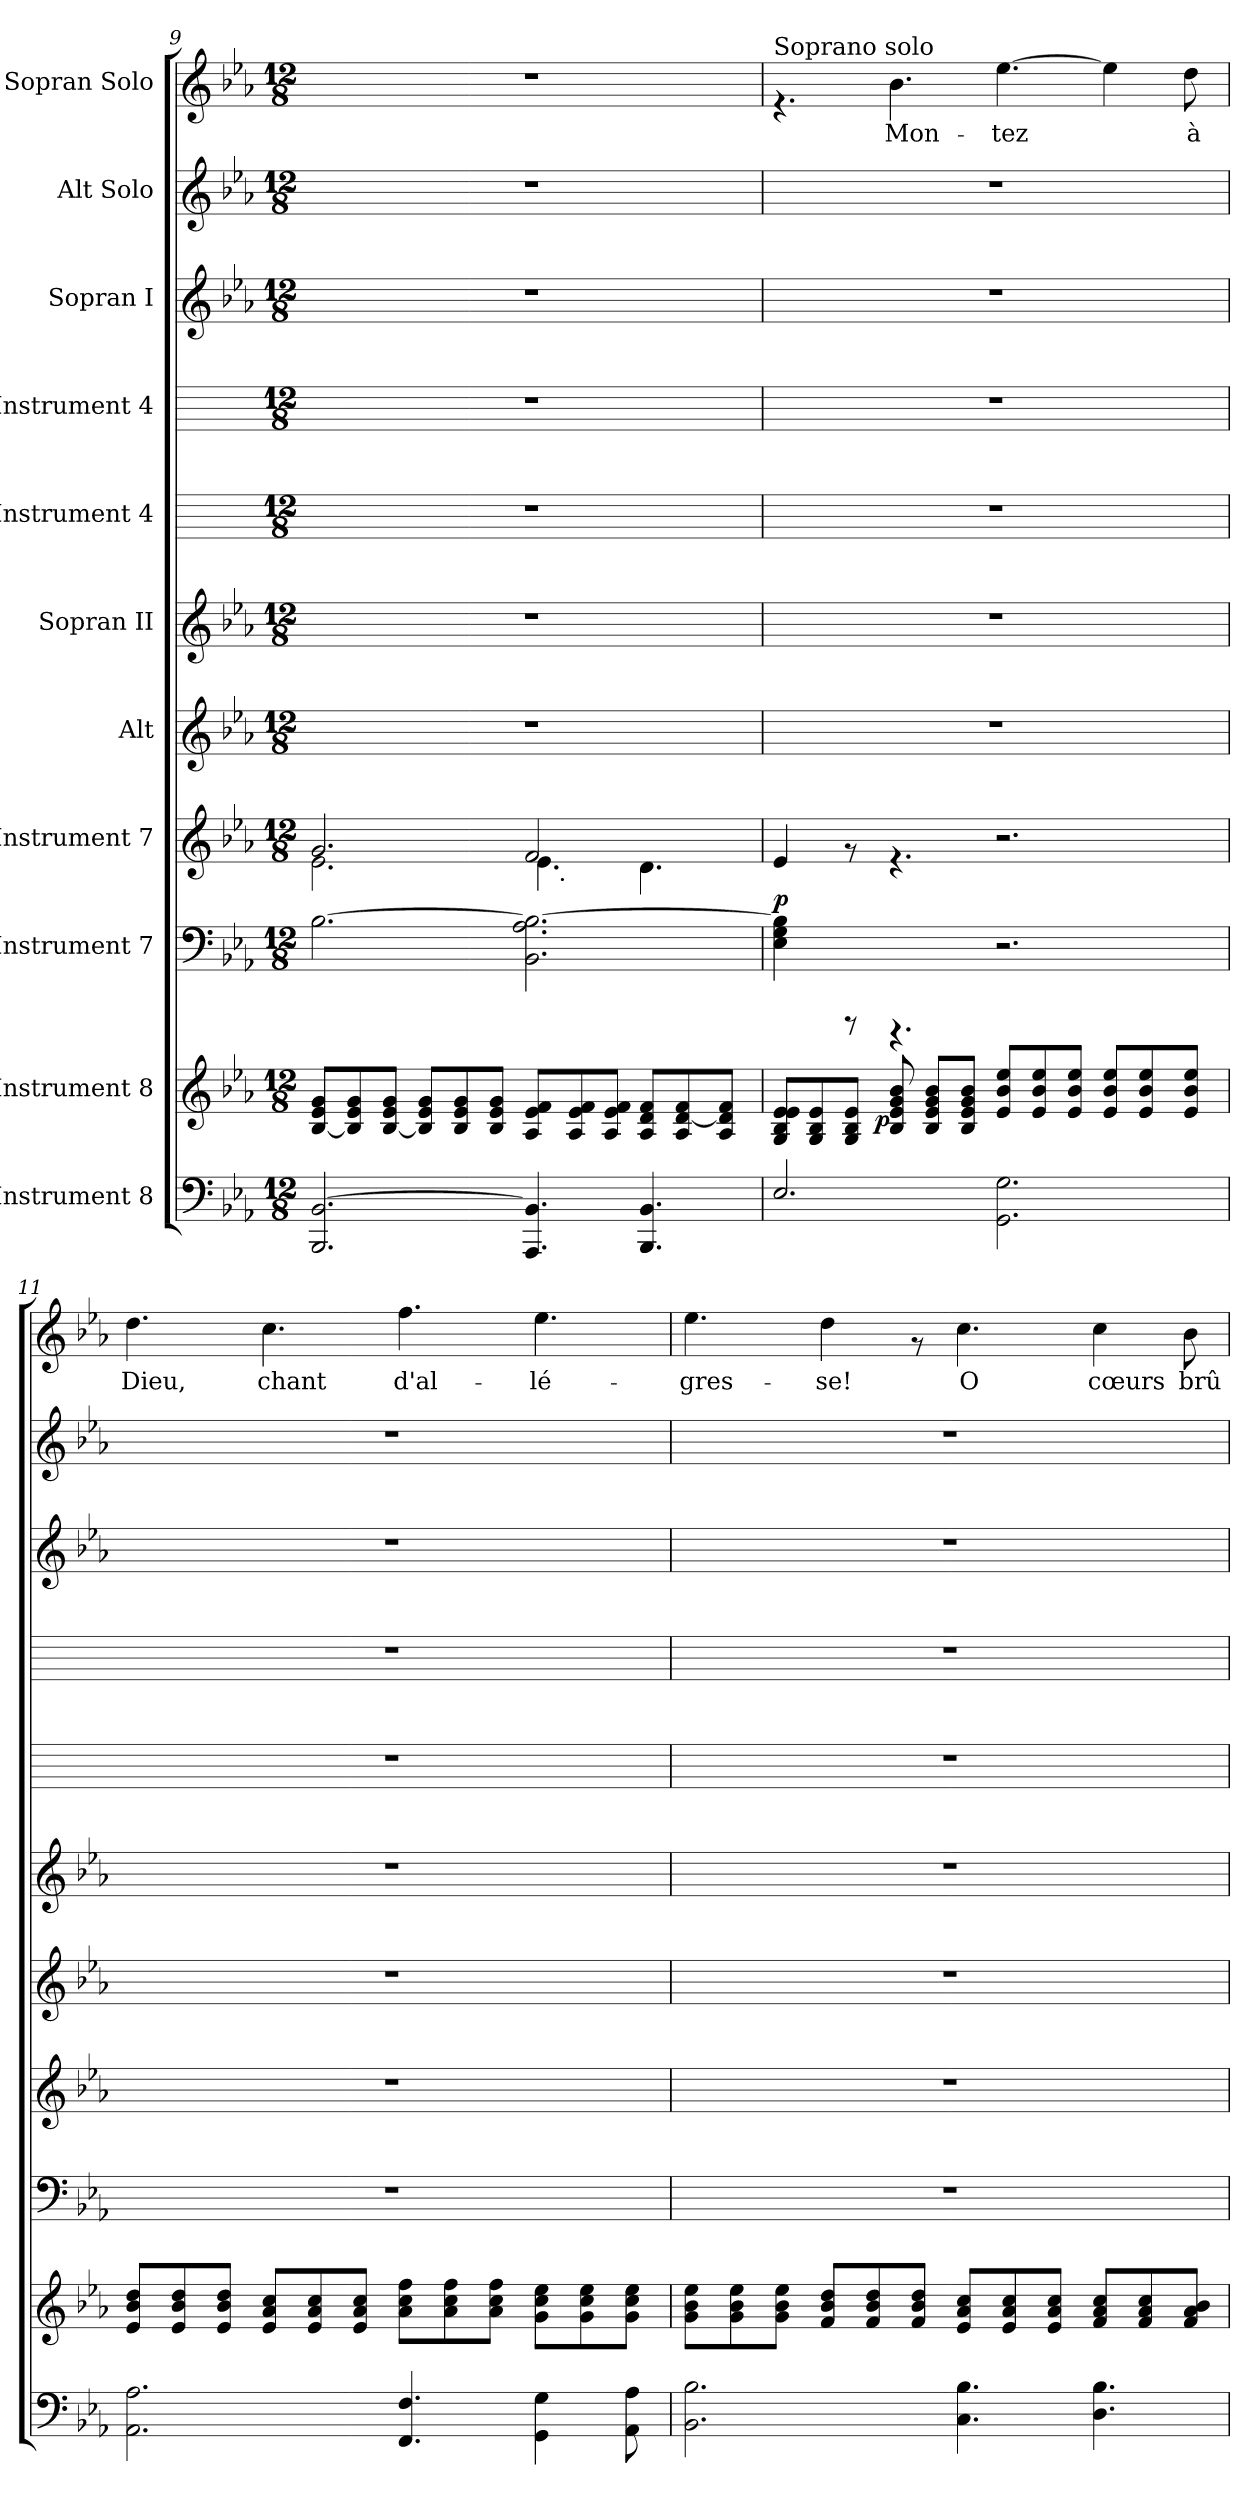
**kern	**kern	**dynam	**kern	**dynam	**kern	**kern	**kern	**kern	**kern	**kern	**kern	**kern	**text
*part11	*part10	*part10	*part9	*part9	*part8	*part7	*part6	*part5	*part4	*part3	*part2	*part1	*part1
*staff11	*staff10	*staff10	*staff9	*staff9	*staff8	*staff7	*staff6	*staff5	*staff4	*staff3	*staff2	*staff1	*staff1
*I"Instrument 8	*I"Instrument 8	*	*I"Instrument 7	*	*I"Instrument 7	*I"Alt	*I"Sopran II	*I"Instrument 4	*I"Instrument 4	*I"Sopran I	*I"Alt Solo	*I"Sopran Solo	*
!!LO:LB:g=z
*clefF4	*clefG2	*	*clefF4	*	*clefG2	*clefG2	*clefG2	*	*	*clefG2	*clefG2	*clefG2	*
*k[b-e-a-]	*k[b-e-a-]	*	*k[b-e-a-]	*	*k[b-e-a-]	*k[b-e-a-]	*k[b-e-a-]	*k[]	*k[]	*k[b-e-a-]	*k[b-e-a-]	*k[b-e-a-]	*
*E-:	*E-:	*	*E-:	*	*E-:	*E-:	*E-:	*C:	*C:	*E-:	*E-:	*E-:	*
*M12/8	*M12/8	*	*M12/8	*	*M12/8	*M12/8	*M12/8	*M12/8	*M12/8	*M12/8	*M12/8	*M12/8	*
=9	=9	=9	=9	=9	=9	=9	=9	=9	=9	=9	=9	=9	=9
*	*	*	*	*	*^	*	*	*	*	*	*	*	*
*	*	*	*	*	*	*^	*	*	*	*	*	*	*	*
[>2.BB-/ 2.BBB-/	8g/ [>8B-/ 8e-/L	.	[>2.B-\	.	2.g/	2.e-\	2ryy	1.r	1.r	1.r	1.r	1.r	1.r	1.r	.
.	8e-/ 8B-/] 8g/	.	.	.	.	.	.	.	.	.	.	.	.	.	.
.	8e-/ [>8B-/ 8g/J	.	.	.	.	.	.	.	.	.	.	.	.	.	.
.	8e-/ 8B-/] 8g/L	.	.	.	.	.	.	.	.	.	.	.	.	.	.
.	8g/ 8B-/ 8e-/	.	.	.	.	.	4ryy	.	.	.	.	.	.	.	.
.	8g/ 8e-/ 8B-/J	.	.	.	.	.	.	.	.	.	.	.	.	.	.
4.AAA-/ 4.BB-/]	8e-/ 8A-/ 8f/L	.	2.B-\_> 2.A-\ 2.BB-\	.	2f/	4.e-\	16..ryy	.	.	.	.	.	.	.	.
!	!	!	!	!	!	!	!LO:TX:b:t=.	!	!	!	!	!	!	!	!
.	.	.	.	.	.	.	2ryy	.	.	.	.	.	.	.	.
.	8e-/ 8A-/ 8f/	.	.	.	.	.	.	.	.	.	.	.	.	.	.
.	8e-/ 8A-/ 8f/J	.	.	.	.	.	.	.	.	.	.	.	.	.	.
4.BB-/ 4.BBB-/	8d/ 8A-/ 8f/L	.	.	.	.	4.d\	.	.	.	.	.	.	.	.	.
.	[<8d/ 8A-/ 8f/	.	.	.	4ryy	.	.	.	.	.	.	.	.	.	.
.	.	.	.	.	.	.	8ryy	.	.	.	.	.	.	.	.
.	8f/ 8A-/ 8d/]J	.	.	.	.	.	.	.	.	.	.	.	.	.	.
.	.	.	.	.	.	.	64ryy	.	.	.	.	.	.	.	.
=10	=10	=10	=10	=10	=10	=10	=10	=10	=10	=10	=10	=10	=10	=10	=10
!	!	!	!	!	!	!	!	!	!	!	!	!	!	!LO:TX:a:t=Soprano solo	!
!	!	!	!	!LO:DY:a	!	!	!	!	!	!	!	!	!	!	!
*	*^	*	*	*	*v	*v	*v	*	*	*	*	*	*	*	*
2.E-/	8e-/ 8B-/ 8G/ 8e-/L	4ryy	.	4B-\] 4G\ 4E-\	p	4e-/	1.r	1.r	1.r	1.r	1.r	1.r	4.rf	.
.	8e-/ 8B-/ 8G/	.	.	.	.	.	.	.	.	.	.	.	.	.
.	8B-/ 8G/ 8e-/J	16.ryy	.	8rCCC	.	8rf	.	.	.	.	.	.	.	.
!	!	!	!LO:DY:b	!	!	!	!	!	!	!	!	!	!	!
.	.	1ryy	p	.	.	.	.	.	.	.	.	.	.	.
!	!	!	!	!	!	!	!	!	!	!	!	!	!	!LO:LY:b:cj
.	8b-/ 8e-/ 8B-/ 8g/	.	.	4.rCCC	.	4.rf	.	.	.	.	.	.	4.b-\	Mon-
.	8b-/ 8e-/ 8B-/ 8g/L	.	.	.	.	.	.	.	.	.	.	.	.	.
.	8g/ 8e-/ 8B-/ 8b-/J	.	.	.	.	.	.	.	.	.	.	.	.	.
!	!	!	!	!	!	!	!	!	!	!	!	!	!	!LO:LY:b:cj
2.G\ 2.GG\	8ee-/ 8e-/ 8b-/L	.	.	2.r	.	2.r	.	.	.	.	.	.	[>4.ee-\	-tez
.	8ee-/ 8e-/ 8b-/	.	.	.	.	.	.	.	.	.	.	.	.	.
.	8ee-/ 8e-/ 8b-/J	.	.	.	.	.	.	.	.	.	.	.	.	.
!	!	!	!	!	!	!	!	!	!	!	!	!	!	!LO:LY:b:cj
.	8b-/ 8e-/ 8ee-/L	.	.	.	.	.	.	.	.	.	.	.	4ee-\]	.
.	8ee-/ 8e-/ 8b-/	.	.	.	.	.	.	.	.	.	.	.	.	.
.	.	8ryy	.	.	.	.	.	.	.	.	.	.	.	.
!	!	!	!	!	!	!	!	!	!	!	!	!	!	!LO:LY:b:cj
.	8b-/ 8e-/ 8ee-/J	.	.	.	.	.	.	.	.	.	.	.	8dd\	à
.	.	32ryy	.	.	.	.	.	.	.	.	.	.	.	.
=11	=11	=11	=11	=11	=11	=11	=11	=11	=11	=11	=11	=11	=11	=11
!	!	!	!	!	!	!	!	!	!	!	!	!	!	!LO:LY:b:cj
*	*v	*v	*	*	*	*	*	*	*	*	*	*	*	*
2.AA-\ 2.A-\	8b-/ 8e-/ 8dd/L	.	1.r	.	1.r	1.r	1.r	1.r	1.r	1.r	1.r	4.dd\	Dieu,
.	8b-/ 8e-/ 8dd/	.	.	.	.	.	.	.	.	.	.	.	.
.	8dd/ 8b-/ 8e-/J	.	.	.	.	.	.	.	.	.	.	.	.
!	!	!	!	!	!	!	!	!	!	!	!	!	!LO:LY:b:cj
.	8a-/ 8e-/ 8cc/L	.	.	.	.	.	.	.	.	.	.	4.cc\	chant
.	8cc/ 8a-/ 8e-/	.	.	.	.	.	.	.	.	.	.	.	.
.	8cc/ 8e-/ 8a-/J	.	.	.	.	.	.	.	.	.	.	.	.
!	!	!	!	!	!	!	!	!	!	!	!	!	!LO:LY:b:cj
4.F/ 4.FF/	8ff\ 8cc\ 8a-\L	.	.	.	.	.	.	.	.	.	.	4.ff\	d'al-
.	8cc\ 8a-\ 8ff\	.	.	.	.	.	.	.	.	.	.	.	.
.	8ff\ 8cc\ 8a-\J	.	.	.	.	.	.	.	.	.	.	.	.
!	!	!	!	!	!	!	!	!	!	!	!	!	!LO:LY:b:cj
4G\ 4GG\	8cc\ 8g\ 8ee-\L	.	.	.	.	.	.	.	.	.	.	4.ee-\	-lé-
.	8cc\ 8g\ 8ee-\	.	.	.	.	.	.	.	.	.	.	.	.
8A-\ 8AA-\	8ee-\ 8cc\ 8g\J	.	.	.	.	.	.	.	.	.	.	.	.
=12	=12	=12	=12	=12	=12	=12	=12	=12	=12	=12	=12	=12	=12
!	!	!	!	!	!	!	!	!	!	!	!	!	!LO:LY:b:cj
2.BB-\ 2.B-\	8b-\ 8g\ 8ee-\L	.	1.r	.	1.r	1.r	1.r	1.r	1.r	1.r	1.r	4.ee-\	-gres-
.	8b-\ 8g\ 8ee-\	.	.	.	.	.	.	.	.	.	.	.	.
.	8ee-\ 8b-\ 8g\J	.	.	.	.	.	.	.	.	.	.	.	.
!	!	!	!	!	!	!	!	!	!	!	!	!	!LO:LY:b:cj
.	8b-/ 8f/ 8dd/L	.	.	.	.	.	.	.	.	.	.	4dd\	-se!
.	8dd/ 8b-/ 8f/	.	.	.	.	.	.	.	.	.	.	.	.
.	8dd/ 8f/ 8b-/J	.	.	.	.	.	.	.	.	.	.	8rf	.
!	!	!	!	!	!	!	!	!	!	!	!	!	!LO:LY:b:cj
4.B-\ 4.C\	8cc/ 8a-/ 8e-/L	.	.	.	.	.	.	.	.	.	.	4.cc\	O
.	8a-/ 8e-/ 8cc/	.	.	.	.	.	.	.	.	.	.	.	.
.	8cc/ 8a-/ 8e-/J	.	.	.	.	.	.	.	.	.	.	.	.
!	!	!	!	!	!	!	!	!	!	!	!	!	!LO:LY:b:cj
4.B-\ 4.D\	8a-/ 8f/ 8cc/L	.	.	.	.	.	.	.	.	.	.	4cc\	cœurs
.	8a-/ 8f/ 8cc/	.	.	.	.	.	.	.	.	.	.	.	.
!	!	!	!	!	!	!	!	!	!	!	!	!	!LO:LY:b:cj
.	8a-/ 8f/ 8b-/J	.	.	.	.	.	.	.	.	.	.	8b-\	brû
=	=	=	=	=	=	=	=	=	=	=	=	=	=
*-	*-	*-	*-	*-	*-	*-	*-	*-	*-	*-	*-	*-	*-
